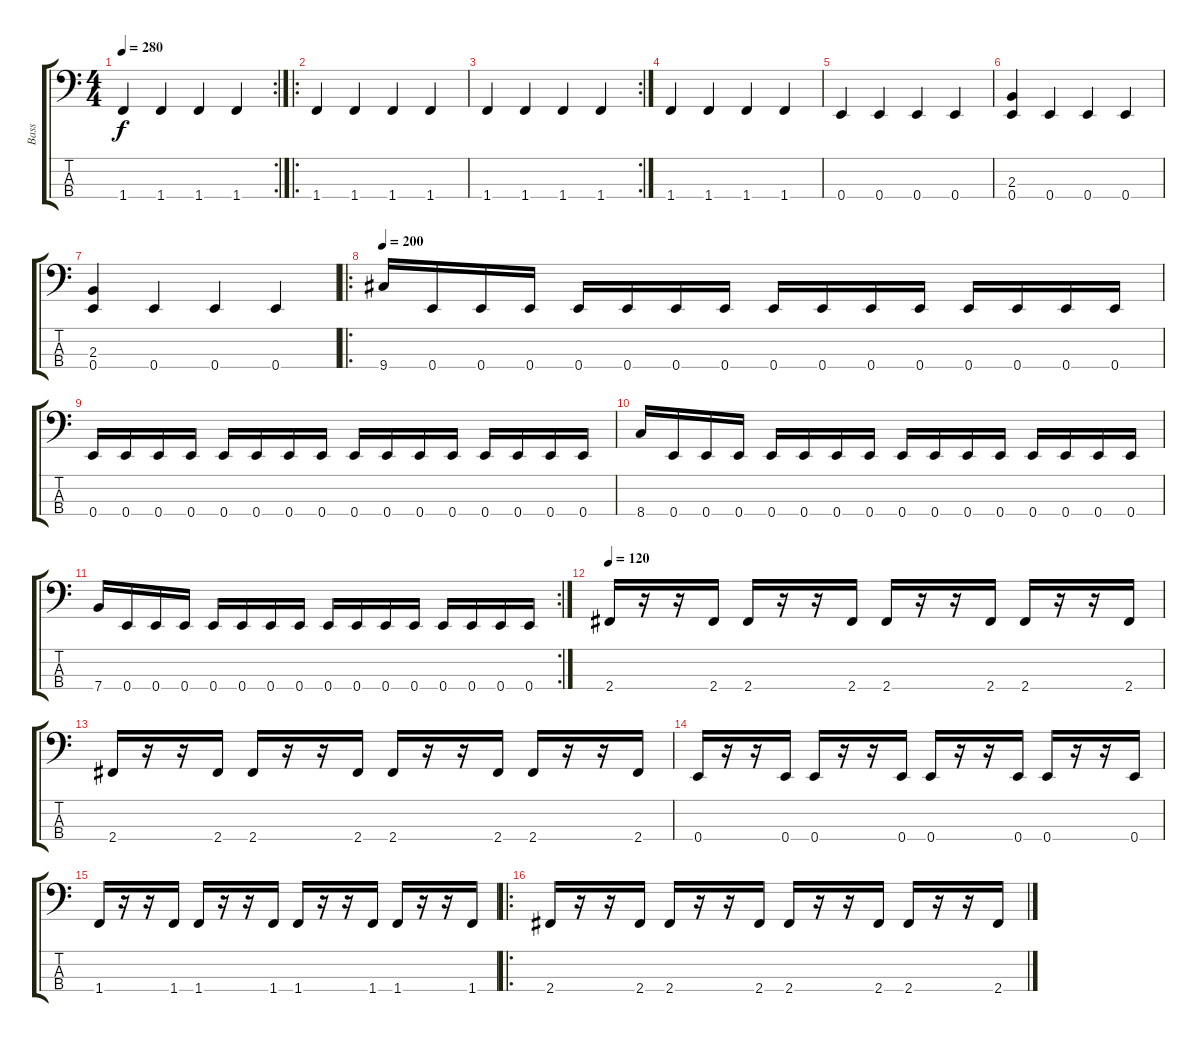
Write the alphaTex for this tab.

\track ("Bass" "Bass") {instrument electricbassfinger}
\staff {score tabs}
\tuning (G2 D2 A1 E1) {hide}
\rc 2
\ts (4 4)
\tempo 280
\clef f4
\ks c
1.4.4{dy f} 1.4.4 1.4.4 1.4.4 |
\ro
1.4.4 1.4.4 1.4.4 1.4.4 |
\rc 2
1.4.4 1.4.4 1.4.4 1.4.4 |
1.4.4 1.4.4 1.4.4 1.4.4 |
0.4.4 0.4.4 0.4.4 0.4.4 |
(2.3 0.4).4 0.4.4 0.4.4 0.4.4 |
(2.3 0.4).4 0.4.4 0.4.4 0.4.4 |
\ro
\tempo 200
9.4.16 0.4.16 0.4.16 0.4.16 0.4.16 0.4.16 0.4.16 0.4.16 0.4.16 0.4.16 0.4.16 0.4.16 0.4.16 0.4.16 0.4.16 0.4.16 |
0.4.16 0.4.16 0.4.16 0.4.16 0.4.16 0.4.16 0.4.16 0.4.16 0.4.16 0.4.16 0.4.16 0.4.16 0.4.16 0.4.16 0.4.16 0.4.16 |
8.4.16 0.4.16 0.4.16 0.4.16 0.4.16 0.4.16 0.4.16 0.4.16 0.4.16 0.4.16 0.4.16 0.4.16 0.4.16 0.4.16 0.4.16 0.4.16 |
\rc 2
7.4.16 0.4.16 0.4.16 0.4.16 0.4.16 0.4.16 0.4.16 0.4.16 0.4.16 0.4.16 0.4.16 0.4.16 0.4.16 0.4.16 0.4.16 0.4.16 |
\tempo 120
2.4.16 r.16 r.16 2.4.16 2.4.16 r.16 r.16 2.4.16 2.4.16 r.16 r.16 2.4.16 2.4.16 r.16 r.16 2.4.16 |
2.4.16 r.16 r.16 2.4.16 2.4.16 r.16 r.16 2.4.16 2.4.16 r.16 r.16 2.4.16 2.4.16 r.16 r.16 2.4.16 |
0.4.16 r.16 r.16 0.4.16 0.4.16 r.16 r.16 0.4.16 0.4.16 r.16 r.16 0.4.16 0.4.16 r.16 r.16 0.4.16 |
1.4.16 r.16 r.16 1.4.16 1.4.16 r.16 r.16 1.4.16 1.4.16 r.16 r.16 1.4.16 1.4.16 r.16 r.16 1.4.16 |
\ro
2.4.16 r.16 r.16 2.4.16 2.4.16 r.16 r.16 2.4.16 2.4.16 r.16 r.16 2.4.16 2.4.16 r.16 r.16 2.4.16
